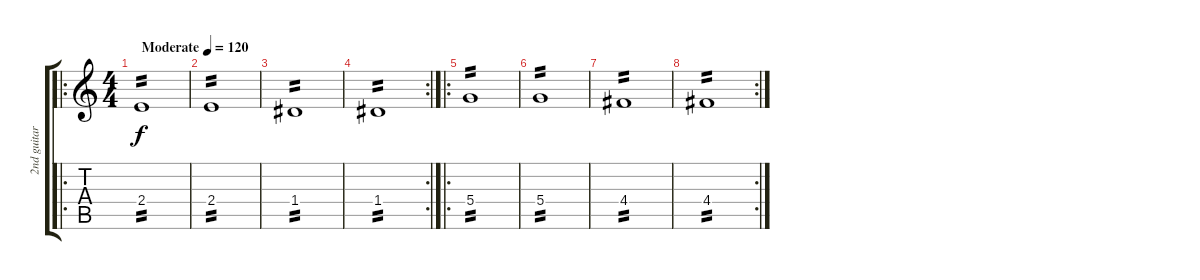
\track ("2nd guitar" "2nd guitar") {instrument distortionguitar}
\staff {score tabs}
\tuning (E4 B3 G3 D3 A2 E2) {hide}
\ro
\ts (4 4)
\tempo (120 "Moderate")
\clef g2
\ks c
2.4.1{tp 2 dy f instrument distortionguitar} |
2.4.1{tp 2} |
1.4.1{tp 2} |
\rc 2
1.4.1{tp 2} |
\ro
5.4.1{tp 2} |
5.4.1{tp 2} |
4.4.1{tp 2} |
\rc 2
4.4.1{tp 2}
